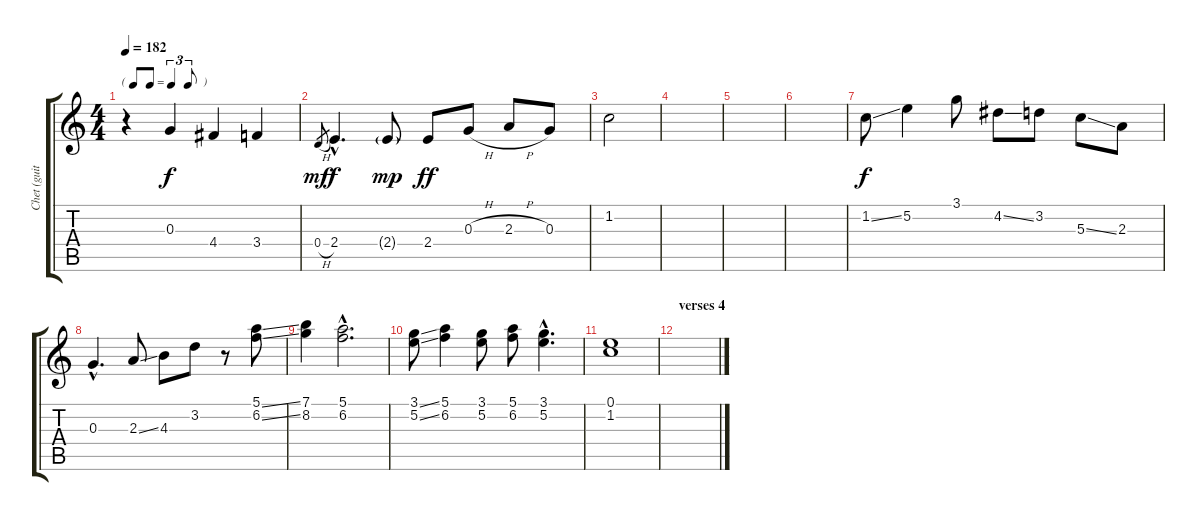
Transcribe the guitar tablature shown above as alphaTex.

\track ("Chet (guitar)" "Chet (guit") {instrument acousticguitarnylon}
\staff {score tabs}
\tuning (E4 B3 G3 D3 A2 E2) {hide}
\ts (4 4)
\tf triplet8th
\tempo 182
\clef g2
\ks c
r.4{dy f} 0.3.4 4.4.4 3.4.4 |
0.4{h}.8{gr dy mf} 2.4{hac}.4{d dy f} 2.4{g}.8{dy mp} 2.4.8{dy ff} 0.3{h}.8 2.3{h}.8 0.3.8 |
1.2.2 |
|
|
|
1.2{ss}.8{dy f} 5.2.4 3.1.8 4.2{ss}.8 3.2.8 5.3{ss}.8 2.3.8 |
0.3{hac}.4{d} 2.3{ss}.8 4.3.8 3.2.8 r.8 (5.1{ss} 6.2{ss}).8 |
(7.1 8.2).4 (5.1{hac} 6.2{hac}).2{d} |
(3.1{ss} 5.2{ss}).8 (5.1 6.2).4 (3.1 5.2).8 (5.1 6.2).8 (3.1{hac} 5.2{hac}).4{d} |
(0.1 1.2).1 |
\section ("" "verses 4")
